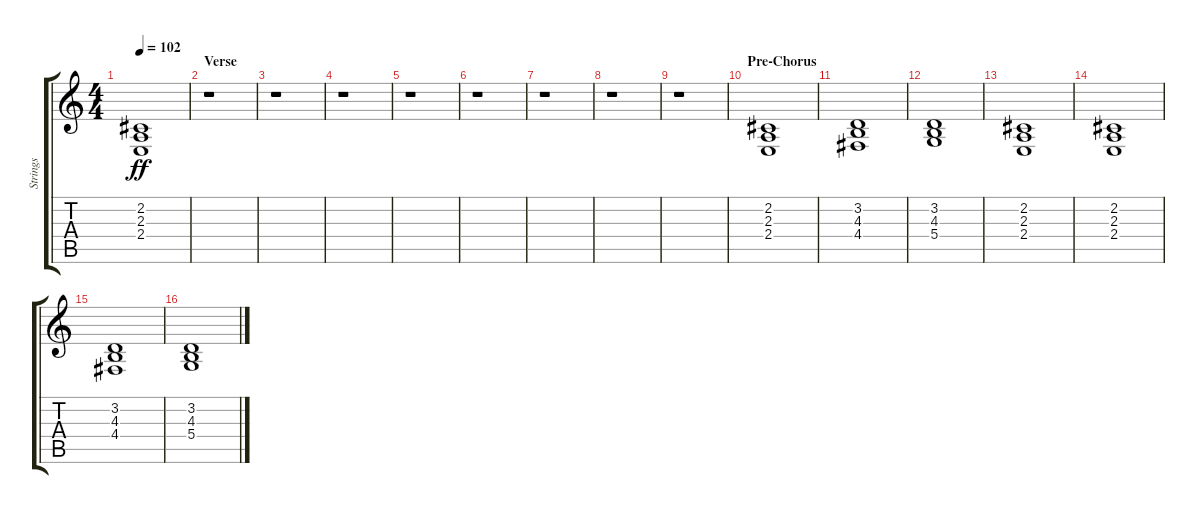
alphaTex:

\track ("Strings" "Strings") {instrument synthstrings1}
\staff {score tabs}
\tuning (E4 B3 G3 D3 A2 E2) {hide}
\ts (4 4)
\tempo 102
\clef g2
\ks c
(2.2 2.3 2.4).1{dy ff} |
\section ("" "Verse")
r.1 |
r.1 |
r.1 |
r.1 |
r.1 |
r.1 |
r.1 |
r.1 |
\section ("" "Pre-Chorus")
(2.2 2.3 2.4).1 |
(3.2 4.3 4.4).1 |
(3.2 4.3 5.4).1 |
(2.2 2.3 2.4).1 |
(2.2 2.3 2.4).1 |
(3.2 4.3 4.4).1 |
(3.2 4.3 5.4).1
